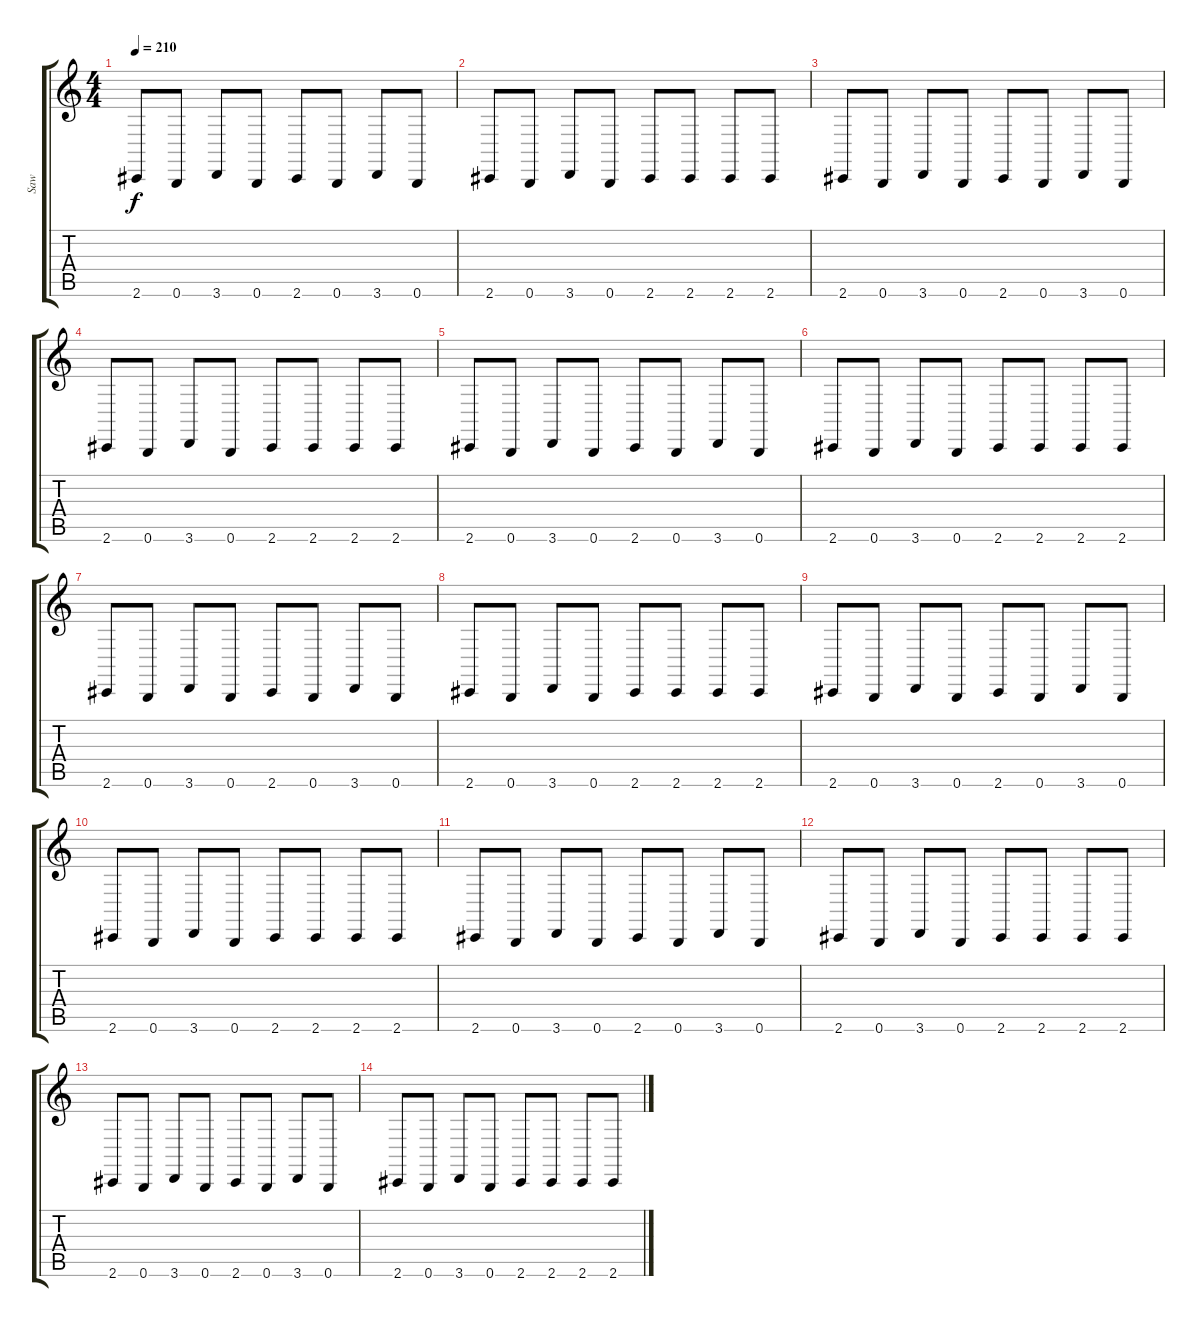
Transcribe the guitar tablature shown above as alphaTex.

\track ("Saw" "Saw") {instrument lead2sawtooth}
\staff {score tabs}
\tuning (Db4 Ab3 E3 B2 Gb2 B1) {hide}
\ts (4 4)
\tempo 210
\clef g2
\ks c
2.6.8{dy f} 0.6.8 3.6.8 0.6.8 2.6.8 0.6.8 3.6.8 0.6.8 |
2.6.8 0.6.8 3.6.8 0.6.8 2.6.8 2.6.8 2.6.8 2.6.8 |
2.6.8 0.6.8 3.6.8 0.6.8 2.6.8 0.6.8 3.6.8 0.6.8 |
2.6.8 0.6.8 3.6.8 0.6.8 2.6.8 2.6.8 2.6.8 2.6.8 |
2.6.8 0.6.8 3.6.8 0.6.8 2.6.8 0.6.8 3.6.8 0.6.8 |
2.6.8 0.6.8 3.6.8 0.6.8 2.6.8 2.6.8 2.6.8 2.6.8 |
2.6.8 0.6.8 3.6.8 0.6.8 2.6.8 0.6.8 3.6.8 0.6.8 |
2.6.8 0.6.8 3.6.8 0.6.8 2.6.8 2.6.8 2.6.8 2.6.8 |
2.6.8 0.6.8 3.6.8 0.6.8 2.6.8 0.6.8 3.6.8 0.6.8 |
2.6.8 0.6.8 3.6.8 0.6.8 2.6.8 2.6.8 2.6.8 2.6.8 |
2.6.8 0.6.8 3.6.8 0.6.8 2.6.8 0.6.8 3.6.8 0.6.8 |
2.6.8 0.6.8 3.6.8 0.6.8 2.6.8 2.6.8 2.6.8 2.6.8 |
2.6.8 0.6.8 3.6.8 0.6.8 2.6.8 0.6.8 3.6.8 0.6.8 |
2.6.8 0.6.8 3.6.8 0.6.8 2.6.8 2.6.8 2.6.8 2.6.8
